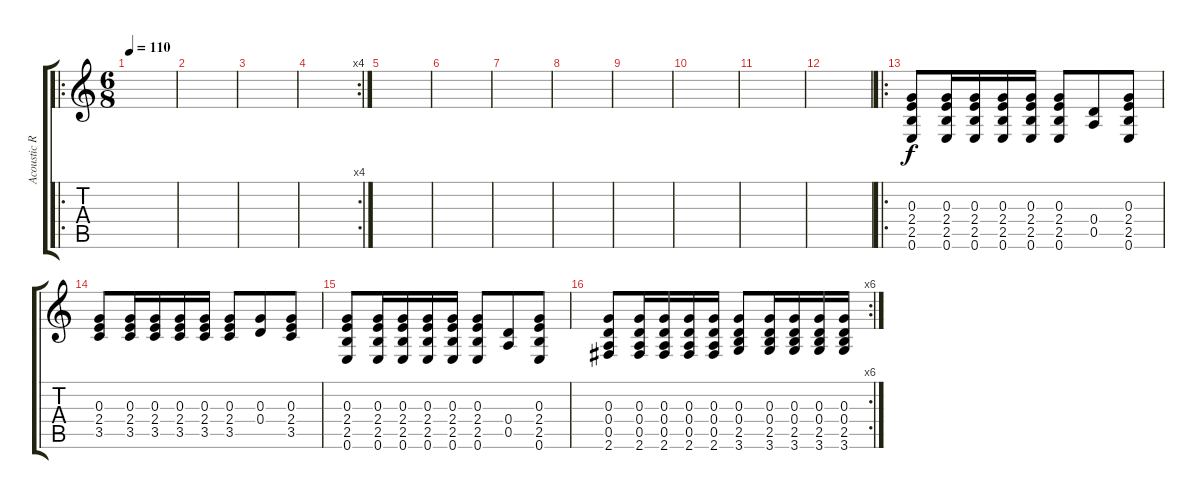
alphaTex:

\track ("Acoustic Rhythm Guitar" "Acoustic R") {instrument acousticguitarnylon}
\staff {score tabs}
\tuning (E4 B3 G3 D3 A2 E2) {hide}
\ro
\ts (6 8)
\tempo 110
\clef g2
\ks c
|
|
|
\rc 4
|
|
|
|
|
|
|
|
|
\ro
(0.3 2.4 2.5 0.6).8 (0.3 2.4 2.5 0.6).16 (0.3 2.4 2.5 0.6).16 (0.3 2.4 2.5 0.6).16 (0.3 2.4 2.5 0.6).16 (0.3 2.4 2.5 0.6).8 (0.4 0.5).8 (0.3 2.4 2.5 0.6).8 |
(0.3 2.4 3.5).8 (0.3 2.4 3.5).16 (0.3 2.4 3.5).16 (0.3 2.4 3.5).16 (0.3 2.4 3.5).16 (0.3 2.4 3.5).8 (0.3 0.4).8 (0.3 2.4 3.5).8 |
(0.3 2.4 2.5 0.6).8 (0.3 2.4 2.5 0.6).16 (0.3 2.4 2.5 0.6).16 (0.3 2.4 2.5 0.6).16 (0.3 2.4 2.5 0.6).16 (0.3 2.4 2.5 0.6).8 (0.4 0.5).8 (0.3 2.4 2.5 0.6).8 |
\rc 6
(0.3 0.4 0.5 2.6).8 (0.3 0.4 0.5 2.6).16 (0.3 0.4 0.5 2.6).16 (0.3 0.4 0.5 2.6).16 (0.3 0.4 0.5 2.6).16 (0.3 0.4 2.5 3.6).8 (0.3 0.4 2.5 3.6).16 (0.3 0.4 2.5 3.6).16 (0.3 0.4 2.5 3.6).16 (0.3 0.4 2.5 3.6).16
